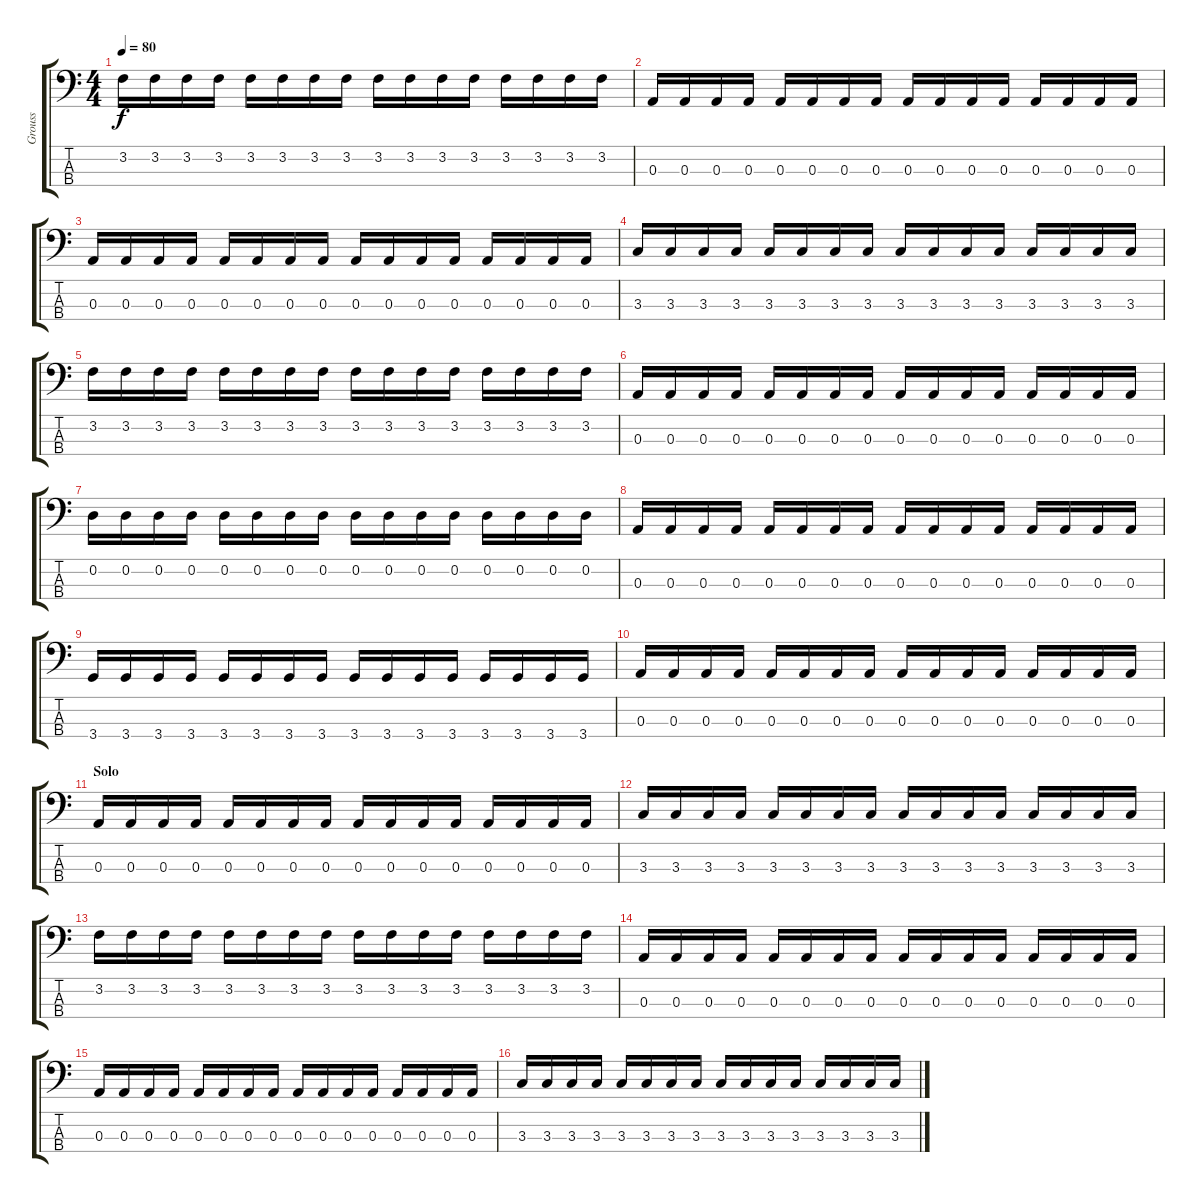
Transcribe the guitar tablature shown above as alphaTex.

\track ("Grouss" "Grouss") {instrument electricbassfinger}
\staff {score tabs}
\tuning (G2 D2 A1 E1) {hide}
\ts (4 4)
\tempo 80
\clef f4
\ks c
3.2.16{dy f} 3.2.16 3.2.16 3.2.16 3.2.16 3.2.16 3.2.16 3.2.16 3.2.16 3.2.16 3.2.16 3.2.16 3.2.16 3.2.16 3.2.16 3.2.16 |
0.3.16 0.3.16 0.3.16 0.3.16 0.3.16 0.3.16 0.3.16 0.3.16 0.3.16 0.3.16 0.3.16 0.3.16 0.3.16 0.3.16 0.3.16 0.3.16 |
0.3.16 0.3.16 0.3.16 0.3.16 0.3.16 0.3.16 0.3.16 0.3.16 0.3.16 0.3.16 0.3.16 0.3.16 0.3.16 0.3.16 0.3.16 0.3.16 |
3.3.16 3.3.16 3.3.16 3.3.16 3.3.16 3.3.16 3.3.16 3.3.16 3.3.16 3.3.16 3.3.16 3.3.16 3.3.16 3.3.16 3.3.16 3.3.16 |
3.2.16 3.2.16 3.2.16 3.2.16 3.2.16 3.2.16 3.2.16 3.2.16 3.2.16 3.2.16 3.2.16 3.2.16 3.2.16 3.2.16 3.2.16 3.2.16 |
0.3.16 0.3.16 0.3.16 0.3.16 0.3.16 0.3.16 0.3.16 0.3.16 0.3.16 0.3.16 0.3.16 0.3.16 0.3.16 0.3.16 0.3.16 0.3.16 |
0.2.16 0.2.16 0.2.16 0.2.16 0.2.16 0.2.16 0.2.16 0.2.16 0.2.16 0.2.16 0.2.16 0.2.16 0.2.16 0.2.16 0.2.16 0.2.16 |
0.3.16 0.3.16 0.3.16 0.3.16 0.3.16 0.3.16 0.3.16 0.3.16 0.3.16 0.3.16 0.3.16 0.3.16 0.3.16 0.3.16 0.3.16 0.3.16 |
3.4.16 3.4.16 3.4.16 3.4.16 3.4.16 3.4.16 3.4.16 3.4.16 3.4.16 3.4.16 3.4.16 3.4.16 3.4.16 3.4.16 3.4.16 3.4.16 |
0.3.16 0.3.16 0.3.16 0.3.16 0.3.16 0.3.16 0.3.16 0.3.16 0.3.16 0.3.16 0.3.16 0.3.16 0.3.16 0.3.16 0.3.16 0.3.16 |
\section ("" "Solo")
0.3.16 0.3.16 0.3.16 0.3.16 0.3.16 0.3.16 0.3.16 0.3.16 0.3.16 0.3.16 0.3.16 0.3.16 0.3.16 0.3.16 0.3.16 0.3.16 |
3.3.16 3.3.16 3.3.16 3.3.16 3.3.16 3.3.16 3.3.16 3.3.16 3.3.16 3.3.16 3.3.16 3.3.16 3.3.16 3.3.16 3.3.16 3.3.16 |
3.2.16 3.2.16 3.2.16 3.2.16 3.2.16 3.2.16 3.2.16 3.2.16 3.2.16 3.2.16 3.2.16 3.2.16 3.2.16 3.2.16 3.2.16 3.2.16 |
0.3.16 0.3.16 0.3.16 0.3.16 0.3.16 0.3.16 0.3.16 0.3.16 0.3.16 0.3.16 0.3.16 0.3.16 0.3.16 0.3.16 0.3.16 0.3.16 |
0.3.16 0.3.16 0.3.16 0.3.16 0.3.16 0.3.16 0.3.16 0.3.16 0.3.16 0.3.16 0.3.16 0.3.16 0.3.16 0.3.16 0.3.16 0.3.16 |
3.3.16 3.3.16 3.3.16 3.3.16 3.3.16 3.3.16 3.3.16 3.3.16 3.3.16 3.3.16 3.3.16 3.3.16 3.3.16 3.3.16 3.3.16 3.3.16
